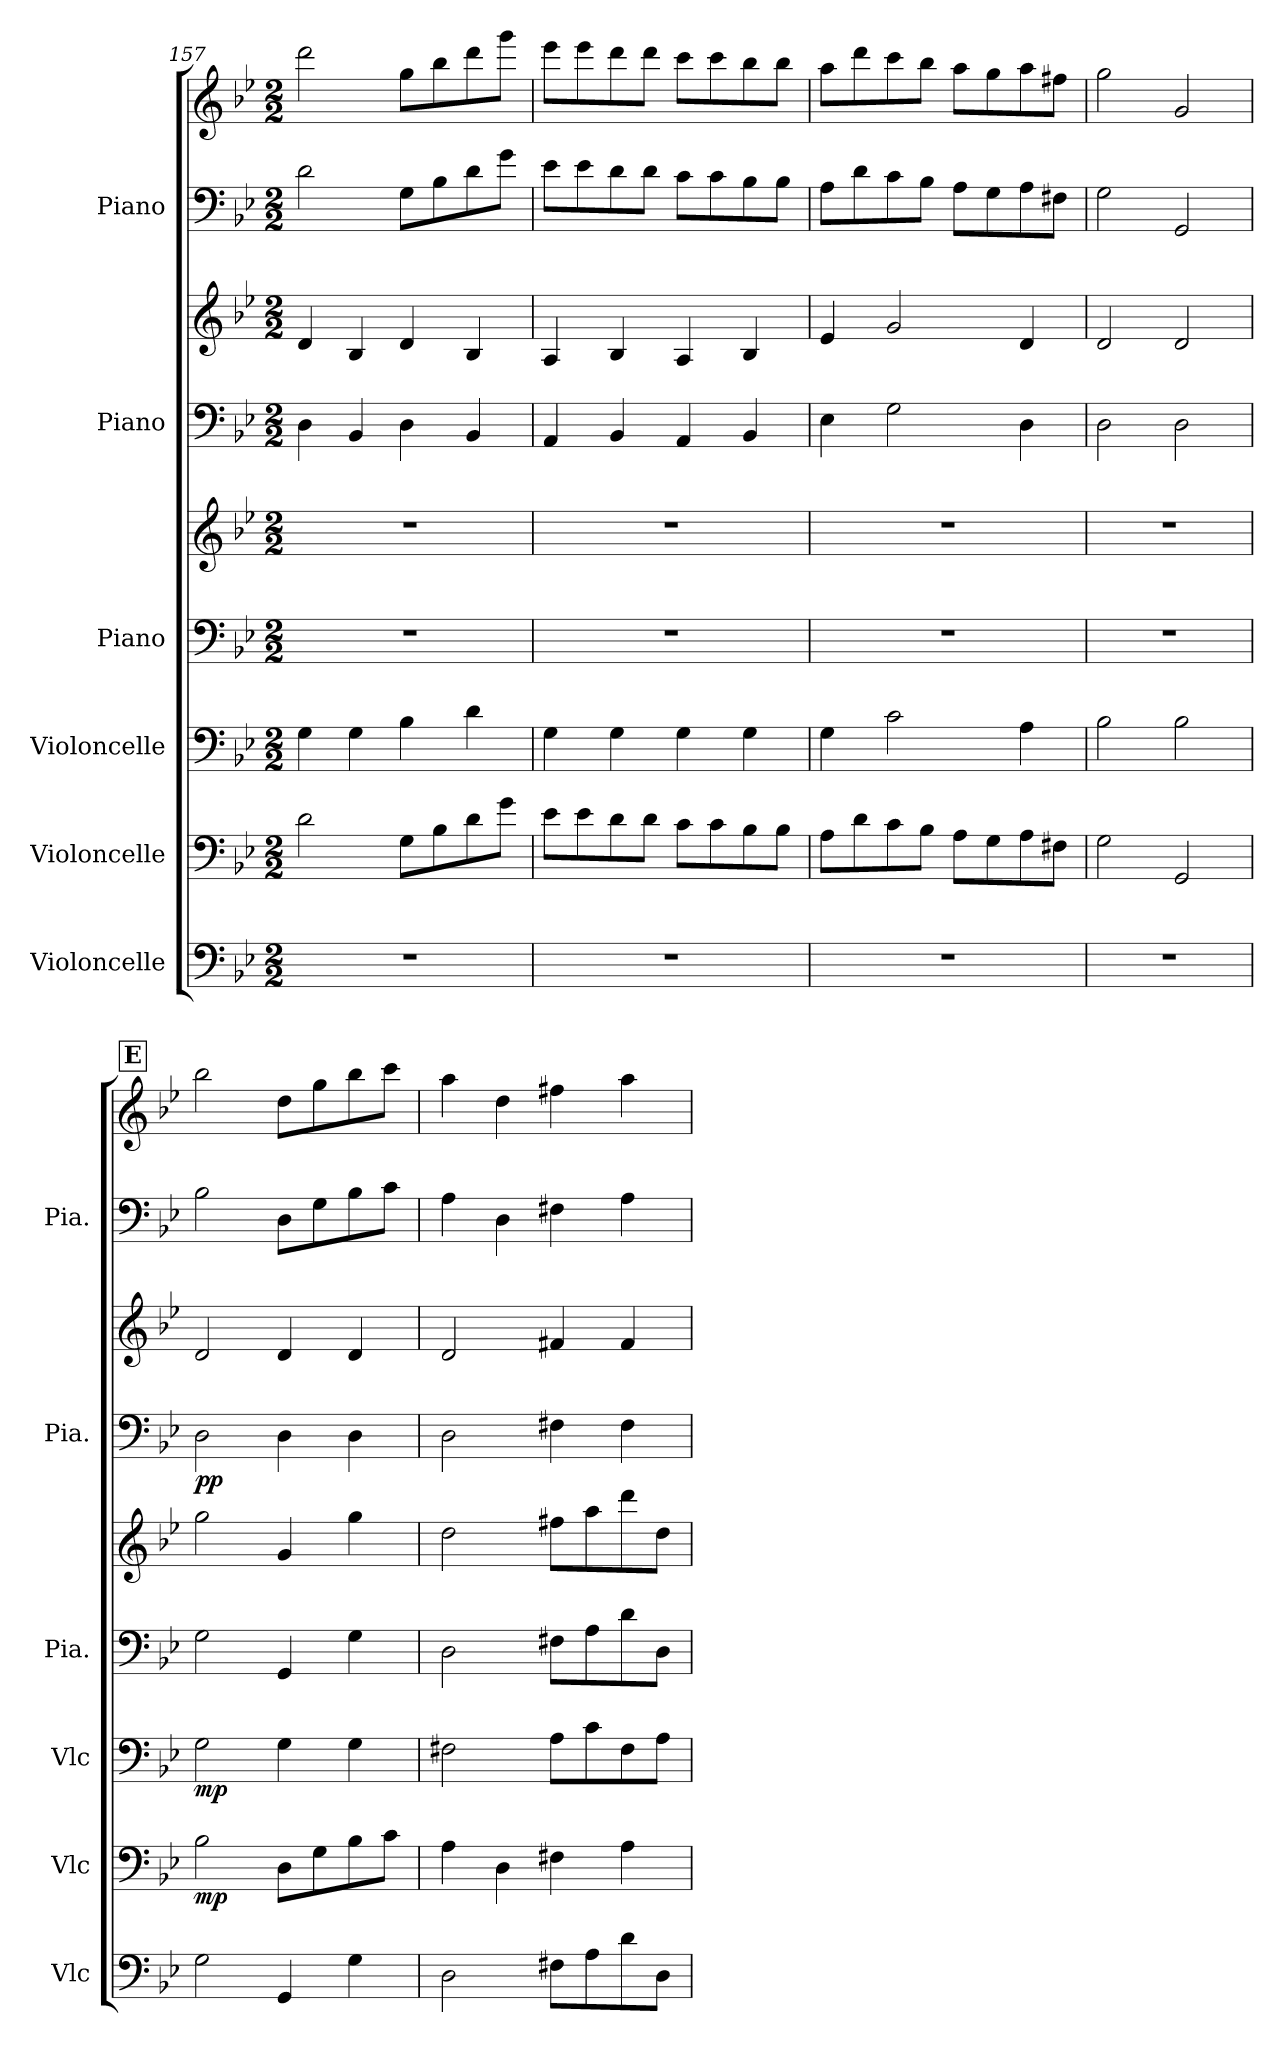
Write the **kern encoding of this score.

**kern	**kern	**dynam	**kern	**dynam	**kern	**kern	**kern	**kern	**dynam	**kern	**kern	**dynam
*part6	*part5	*part5	*part4	*part4	*part3	*part3	*part2	*part2	*part2	*part1	*part1	*part1
*staff9	*staff8	*staff8	*staff7	*staff7	*staff6	*staff5	*staff4	*staff3	*staff3/4	*staff2	*staff1	*staff1/2
*I"Violoncelle	*I"Violoncelle	*	*I"Violoncelle	*	*I"Piano	*	*I"Piano	*	*	*I"Piano	*	*
*I'Vlc	*I'Vlc	*	*I'Vlc	*	*I'Pia.	*	*I'Pia.	*	*	*I'Pia.	*	*
*clefF4	*clefF4	*	*clefF4	*	*clefF4	*clefG2	*clefF4	*clefG2	*	*clefF4	*clefG2	*
*k[b-e-]	*k[b-e-]	*	*k[b-e-]	*	*k[b-e-]	*k[b-e-]	*k[b-e-]	*k[b-e-]	*	*k[b-e-]	*k[b-e-]	*
*M2/2	*M2/2	*	*M2/2	*	*M2/2	*M2/2	*M2/2	*M2/2	*	*M2/2	*M2/2	*
=157	=157	=157	=157	=157	=157	=157	=157	=157	=157	=157	=157	=157
1r	2d\	.	4G\	.	1r	1r	4D\	4d/	.	2d\	2ddd\	.
.	.	.	4G\	.	.	.	4BB-/	4B-/	.	.	.	.
.	8G\L	.	4B-\	.	.	.	4D\	4d/	.	8G\L	8gg\L	.
.	8B-\	.	.	.	.	.	.	.	.	8B-\	8bb-\	.
.	8d\	.	4d\	.	.	.	4BB-/	4B-/	.	8d\	8ddd\	.
.	8g\J	.	.	.	.	.	.	.	.	8g\J	8ggg\J	.
=158	=158	=158	=158	=158	=158	=158	=158	=158	=158	=158	=158	=158
1r	8e-\L	.	4G\	.	1r	1r	4AA/	4A/	.	8e-\L	8eee-\L	.
.	8e-\	.	.	.	.	.	.	.	.	8e-\	8eee-\	.
.	8d\	.	4G\	.	.	.	4BB-/	4B-/	.	8d\	8ddd\	.
.	8d\J	.	.	.	.	.	.	.	.	8d\J	8ddd\J	.
.	8c\L	.	4G\	.	.	.	4AA/	4A/	.	8c\L	8ccc\L	.
.	8c\	.	.	.	.	.	.	.	.	8c\	8ccc\	.
.	8B-\	.	4G\	.	.	.	4BB-/	4B-/	.	8B-\	8bb-\	.
.	8B-\J	.	.	.	.	.	.	.	.	8B-\J	8bb-\J	.
!!LO:PB:g=z
=159	=159	=159	=159	=159	=159	=159	=159	=159	=159	=159	=159	=159
1r	8A\L	.	4G\	.	1r	1r	4E-\	4e-/	.	8A\L	8aa\L	.
.	8d\	.	.	.	.	.	.	.	.	8d\	8ddd\	.
.	8c\	.	2c\	.	.	.	2G\	2g/	.	8c\	8ccc\	.
.	8B-\J	.	.	.	.	.	.	.	.	8B-\J	8bb-\J	.
.	8A\L	.	.	.	.	.	.	.	.	8A\L	8aa\L	.
.	8G\	.	.	.	.	.	.	.	.	8G\	8gg\	.
.	8A\	.	4A\	.	.	.	4D\	4d/	.	8A\	8aa\	.
.	8F#X\J	.	.	.	.	.	.	.	.	8F#X\J	8ff#X\J	.
=160	=160	=160	=160	=160	=160	=160	=160	=160	=160	=160	=160	=160
1r	2G\	.	2B-\	.	1r	1r	2D\	2d/	.	2G\	2gg\	.
.	2GG/	.	2B-\	.	.	.	2D\	2d/	.	2GG/	2g/	.
!!LO:REH:place=s1:a:B:fs=14:t=E
=161	=161	=161	=161	=161	=161	=161	=161	=161	=161	=161	=161	=161
!	!	!LO:DY:b	!	!LO:DY:b	!	!	!	!	!LO:DY:b=2	!	!	!
!	!	!	!	!	!	!	!	!	!LO:DY:n=1:b	!	!	!LO:DY:b=2
!	!	!	!	!	!	!	!	!	!	!	!	!LO:DY:n=1:b
2G\	2B-\	mp	2G\	mp	2G\	2gg\	2D\	2d/	p p	2B-\	2bb-\	mp mp
4GG/	8D\L	.	4G\	.	4GG/	4g/	4D\	4d/	.	8D\L	8dd\L	.
.	8G\	.	.	.	.	.	.	.	.	8G\	8gg\	.
4G\	8B-\	.	4G\	.	4G\	4gg\	4D\	4d/	.	8B-\	8bb-\	.
.	8c\J	.	.	.	.	.	.	.	.	8c\J	8ccc\J	.
=162	=162	=162	=162	=162	=162	=162	=162	=162	=162	=162	=162	=162
2D\	4A\	.	2F#X\	.	2D\	2dd\	2D\	2d/	.	4A\	4aa\	.
.	4D\	.	.	.	.	.	.	.	.	4D\	4dd\	.
8F#X\L	4F#X\	.	8A\L	.	8F#X\L	8ff#X\L	4F#X\	4f#X/	.	4F#X\	4ff#X\	.
8A\	.	.	8c\	.	8A\	8aa\	.	.	.	.	.	.
8d\	4A\	.	8F#\	.	8d\	8ddd\	4F#\	4f#/	.	4A\	4aa\	.
8D\J	.	.	8A\J	.	8D\J	8dd\J	.	.	.	.	.	.
=	=	=	=	=	=	=	=	=	=	=	=	=
*-	*-	*-	*-	*-	*-	*-	*-	*-	*-	*-	*-	*-
